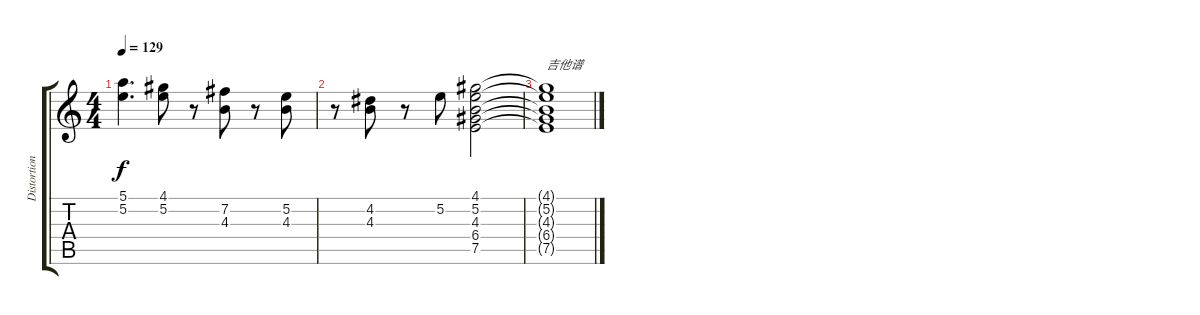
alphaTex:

\track ("Distortion Guitar" "Distortion") {instrument overdrivenguitar}
\staff {score tabs}
\tuning (E4 B3 G3 D3 A2 E2) {hide}
\ts (4 4)
\tempo 129
\clef g2
\ks c
(5.1 5.2).4{d dy f} (4.1 5.2).8 r.8 (7.2 4.3).8 r.8 (5.2 4.3).8 |
r.8 (4.2 4.3).8 r.8 5.2.8 (4.1 5.2 4.3 6.4 7.5).2 |
(4.1{t} 5.2{t} 4.3{t} 6.4{t} 7.5{t}).1{txt "吉他谱"}
